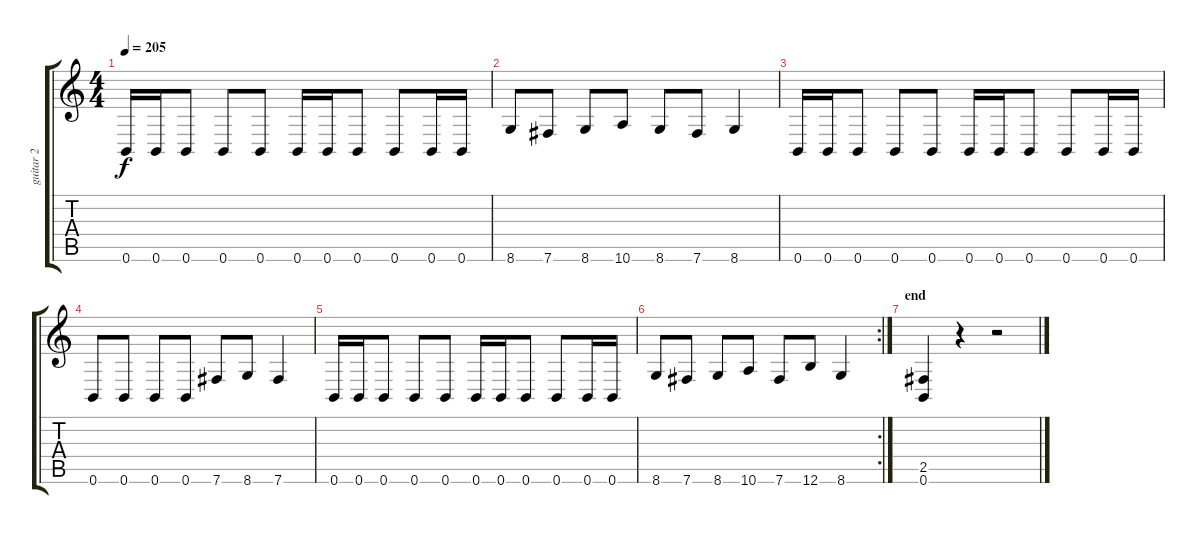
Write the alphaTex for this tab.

\track ("guitar 2" "guitar 2") {instrument distortionguitar}
\staff {score tabs}
\tuning (B3 Gb3 D3 A2 E2 B1) {hide}
\ts (4 4)
\tempo 205
\clef g2
\ks c
0.6.16{dy f} 0.6.16 0.6.8 0.6.8 0.6.8 0.6.16 0.6.16 0.6.8 0.6.8 0.6.16 0.6.16 |
8.6.8 7.6.8 8.6.8 10.6.8 8.6.8 7.6.8 8.6.4 |
0.6.16 0.6.16 0.6.8 0.6.8 0.6.8 0.6.16 0.6.16 0.6.8 0.6.8 0.6.16 0.6.16 |
0.6.8 0.6.8 0.6.8 0.6.8 7.6.8 8.6.8 7.6.4 |
0.6.16 0.6.16 0.6.8 0.6.8 0.6.8 0.6.16 0.6.16 0.6.8 0.6.8 0.6.16 0.6.16 |
\rc 2
8.6.8 7.6.8 8.6.8 10.6.8 7.6.8 12.6.8 8.6.4 |
\section ("" "end")
(2.5 0.6).4 r.4 r.2
